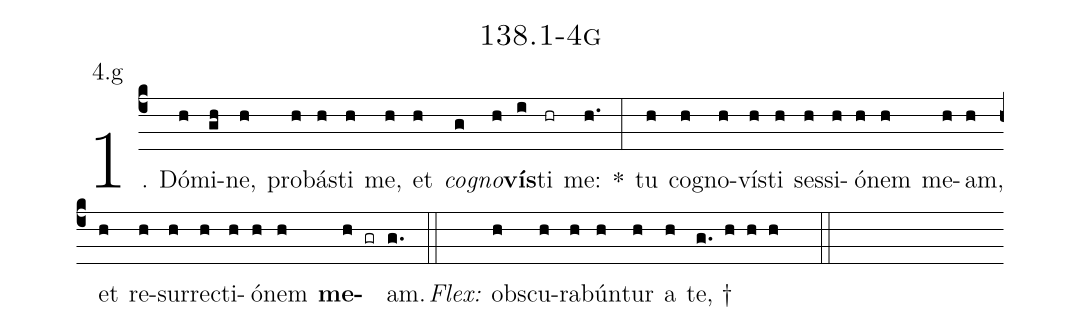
name: 138.1-4g;
annotation: 4.g;
%%
(c4)1. Dó(h)mi(gh)ne,(h) pro(h)bás(h)ti(h) me,(h) et(h) <i>co</i>(g)<i>gno</i>(h)<b>vís</b>(i)ti(hr) me:(h.) *(:) tu(h) co(h)gno(h)vís(h)ti(h) ses(h)si(h)ó(h)nem(h) me(h)am,(h) et(h) re(h)sur(h)rec(h)ti(h)ó(h)nem(h) <b>me</b>(h gr)am.(g.) (::)
<i>Flex:</i>()  obs(h)cu(h)ra(h)bún(h)tur(h) a(h) te, †(g. h h h  ::)
